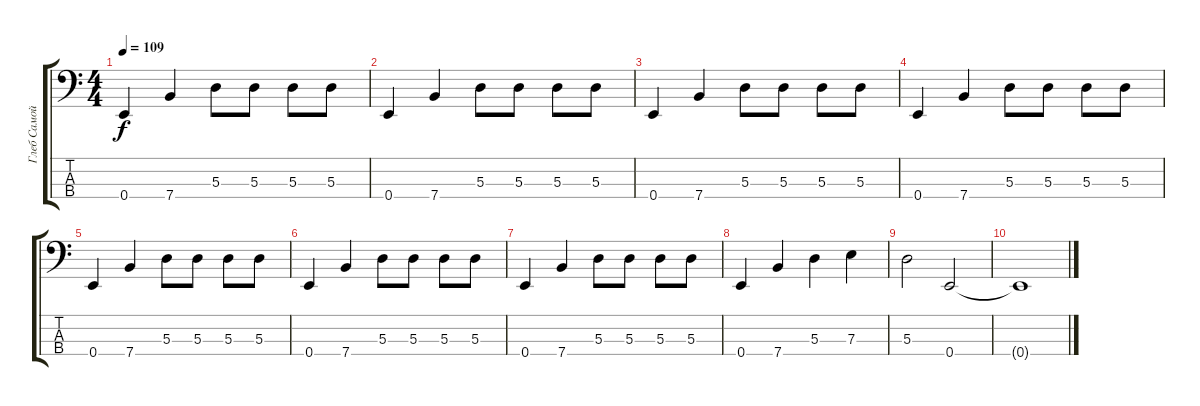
\track ("Глеб Самойлов" "Глеб Самой") {instrument electricbassfinger}
\staff {score tabs}
\tuning (G2 D2 A1 E1) {hide}
\ts (4 4)
\tempo 109
\clef f4
\ks c
0.4.4{dy f} 7.4.4 5.3.8 5.3.8 5.3.8 5.3.8 |
0.4.4 7.4.4 5.3.8 5.3.8 5.3.8 5.3.8 |
0.4.4 7.4.4 5.3.8 5.3.8 5.3.8 5.3.8 |
0.4.4 7.4.4 5.3.8 5.3.8 5.3.8 5.3.8 |
0.4.4 7.4.4 5.3.8 5.3.8 5.3.8 5.3.8 |
0.4.4 7.4.4 5.3.8 5.3.8 5.3.8 5.3.8 |
0.4.4 7.4.4 5.3.8 5.3.8 5.3.8 5.3.8 |
0.4.4 7.4.4 5.3.4 7.3.4 |
5.3.2 0.4.2 |
0.4{t}.1
